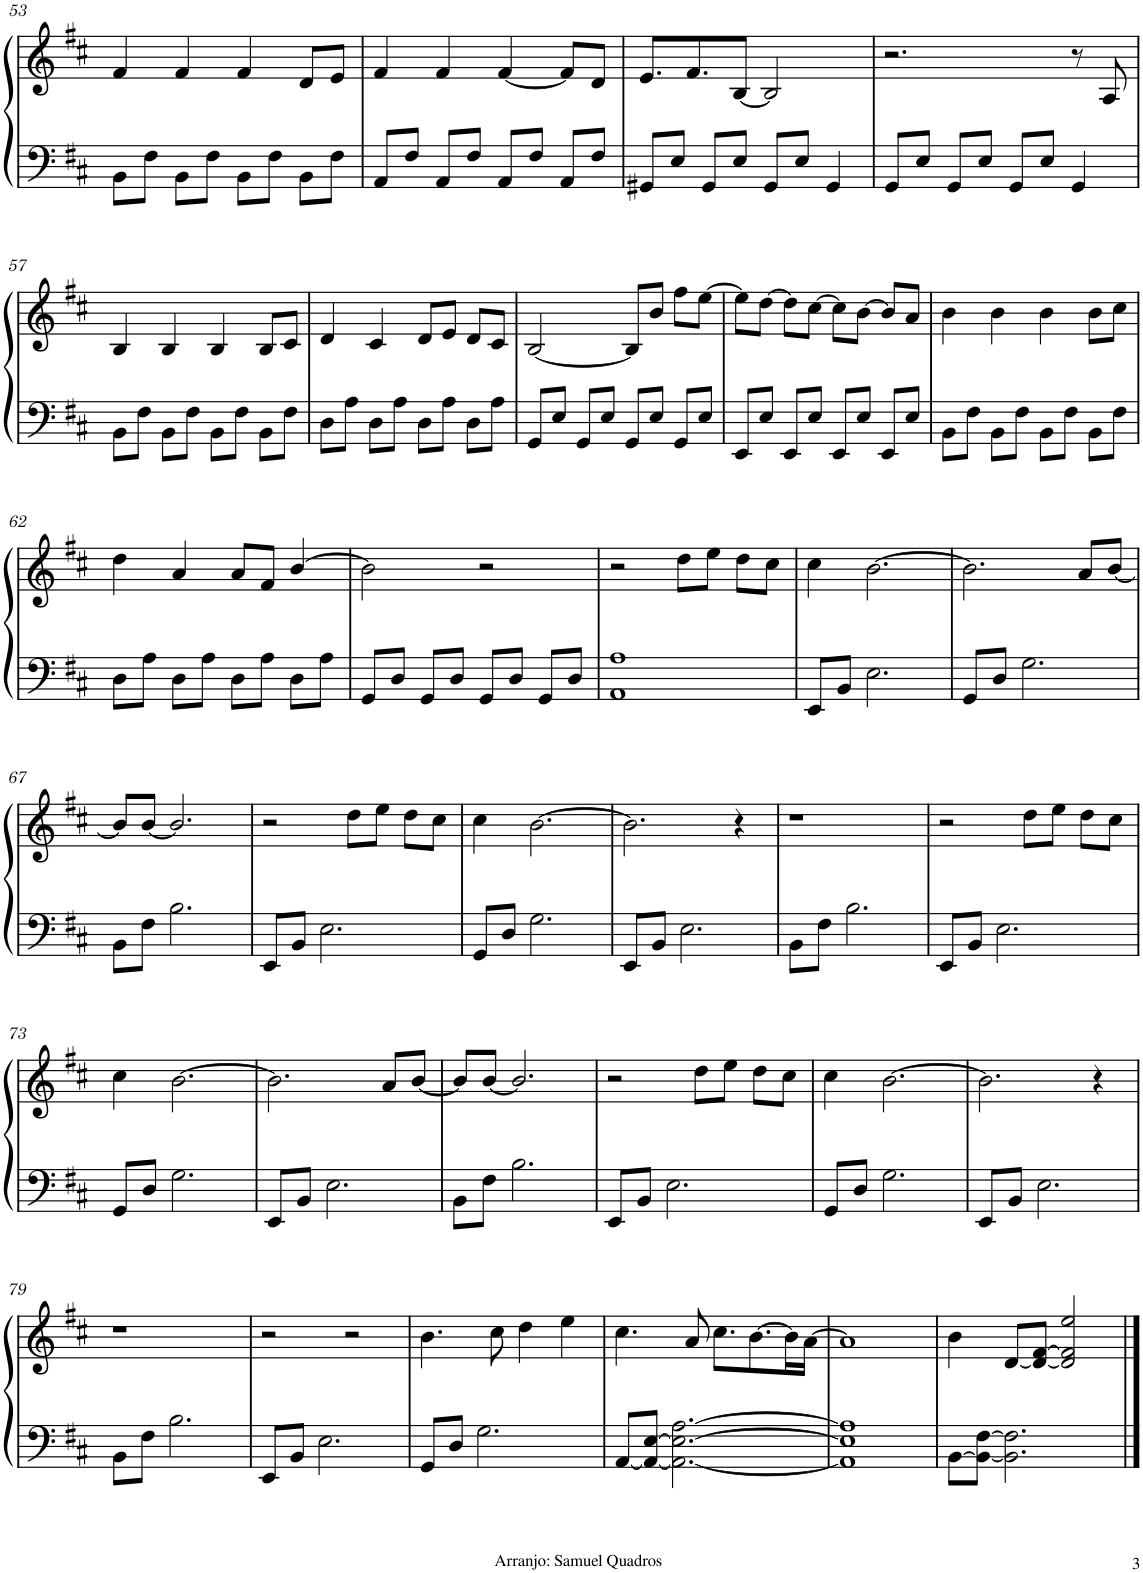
**kern	**kern
*part1	*part1
*staff2	*staff1
*I"Piano	*
*I'Pno.	*
!!LO:PB:g=z
*clefF4	*clefG2
*k[f#c#]	*k[f#c#]
*M4/4	*M4/4
=53	=53
8BB\L	4f#/
8F#\J	.
8BB\L	4f#/
8F#\J	.
8BB\L	4f#/
8F#\J	.
8BB\L	8d/L
8F#\J	8e/J
=54	=54
8AA/L	4f#/
8F#/J	.
8AA/L	4f#/
8F#/J	.
8AA/L	[4f#/
8F#/J	.
8AA/L	8f#/L]
8F#/J	8d/J
=55	=55
8GG#X/L	8.e/L
8E/J	.
.	8.f#/
8GG#/L	.
8E/J	[8B/J
8GG#/L	2B/]
8E/J	.
4GG#/	.
=56	=56
8GG/L	2.r
8E/J	.
8GG/L	.
8E/J	.
8GG/L	.
8E/J	.
4GG/	8r
.	8A/
!!LO:LB:g=z
=57	=57
8BB\L	4B/
8F#\J	.
8BB\L	4B/
8F#\J	.
8BB\L	4B/
8F#\J	.
8BB\L	8B/L
8F#\J	8c#/J
=58	=58
8D\L	4d/
8A\J	.
8D\L	4c#/
8A\J	.
8D\L	8d/L
8A\J	8e/J
8D\L	8d/L
8A\J	8c#/J
=59	=59
8GG/L	[2B/
8E/J	.
8GG/L	.
8E/J	.
8GG/L	8B/L]
8E/J	8b/J
8GG/L	8ff#\L
8E/J	[8ee\J
=60	=60
8EE/L	8ee\L]
8E/J	[8dd\J
8EE/L	8dd\L]
8E/J	[8cc#\J
8EE/L	8cc#\L]
8E/J	[8b\J
8EE/L	8b/L]
8E/J	8a/J
=61	=61
8BB\L	4b\
8F#\J	.
8BB\L	4b\
8F#\J	.
8BB\L	4b\
8F#\J	.
8BB\L	8b\L
8F#\J	8cc#\J
!!LO:LB:g=z
=62	=62
8D\L	4dd\
8A\J	.
8D\L	4a/
8A\J	.
8D\L	8a/L
8A\J	8f#/J
8D\L	[4b/
8A\J	.
=63	=63
8GG/L	2b\]
8D/J	.
8GG/L	.
8D/J	.
8GG/L	2r
8D/J	.
8GG/L	.
8D/J	.
=64	=64
1AA 1A	2r
.	8dd\L
.	8ee\J
.	8dd\L
.	8cc#\J
=65	=65
8EE/L	4cc#\
8BB/J	.
2.E\	[2.b\
=66	=66
8GG/L	2.b\]
8D/J	.
2.G\	.
.	8a/L
.	[8b/J
!!LO:LB:g=z
=67	=67
8BB\L	8b/L]
8F#\J	[8b/J
2.B\	2.b/]
=68	=68
8EE/L	2r
8BB/J	.
2.E\	.
.	8dd\L
.	8ee\J
.	8dd\L
.	8cc#\J
=69	=69
8GG/L	4cc#\
8D/J	.
2.G\	[2.b\
=70	=70
8EE/L	2.b\]
8BB/J	.
2.E\	.
.	4r
=71	=71
8BB\L	1r
8F#\J	.
2.B\	.
=72	=72
8EE/L	2r
8BB/J	.
2.E\	.
.	8dd\L
.	8ee\J
.	8dd\L
.	8cc#\J
!!LO:LB:g=z
=73	=73
8GG/L	4cc#\
8D/J	.
2.G\	[2.b\
=74	=74
8EE/L	2.b\]
8BB/J	.
2.E\	.
.	8a/L
.	[8b/J
=75	=75
8BB\L	8b/L]
8F#\J	[8b/J
2.B\	2.b/]
=76	=76
8EE/L	2r
8BB/J	.
2.E\	.
.	8dd\L
.	8ee\J
.	8dd\L
.	8cc#\J
=77	=77
8GG/L	4cc#\
8D/J	.
2.G\	[2.b\
=78	=78
8EE/L	2.b\]
8BB/J	.
2.E\	.
.	4r
!!LO:LB:g=z
=79	=79
8BB\L	1r
8F#\J	.
2.B\	.
=80	=80
8EE/L	2r
8BB/J	.
2.E\	.
.	2r
=81	=81
8GG/L	4.b\
8D/J	.
2.G\	.
.	8cc#\
.	4dd\
.	4ee\
=82	=82
[8AA/L	4.cc#\
8AA/_ [8E/J	.
2.AA\_ 2.E\_ [2.A\	.
.	8a/
.	8.cc#\L
.	[8.b\
.	16b\L]
.	[16a\JJ
=83	=83
1AA] 1E] 1A]	1a]
=84	=84
[8BB\L	4b\
8BB\_ [8F#\J	.
2.BB\] 2.F#\]	[8d/L
.	8d/_ [8f#/J
.	2d/] 2f#/] 2ee/
==	==
*-	*-
